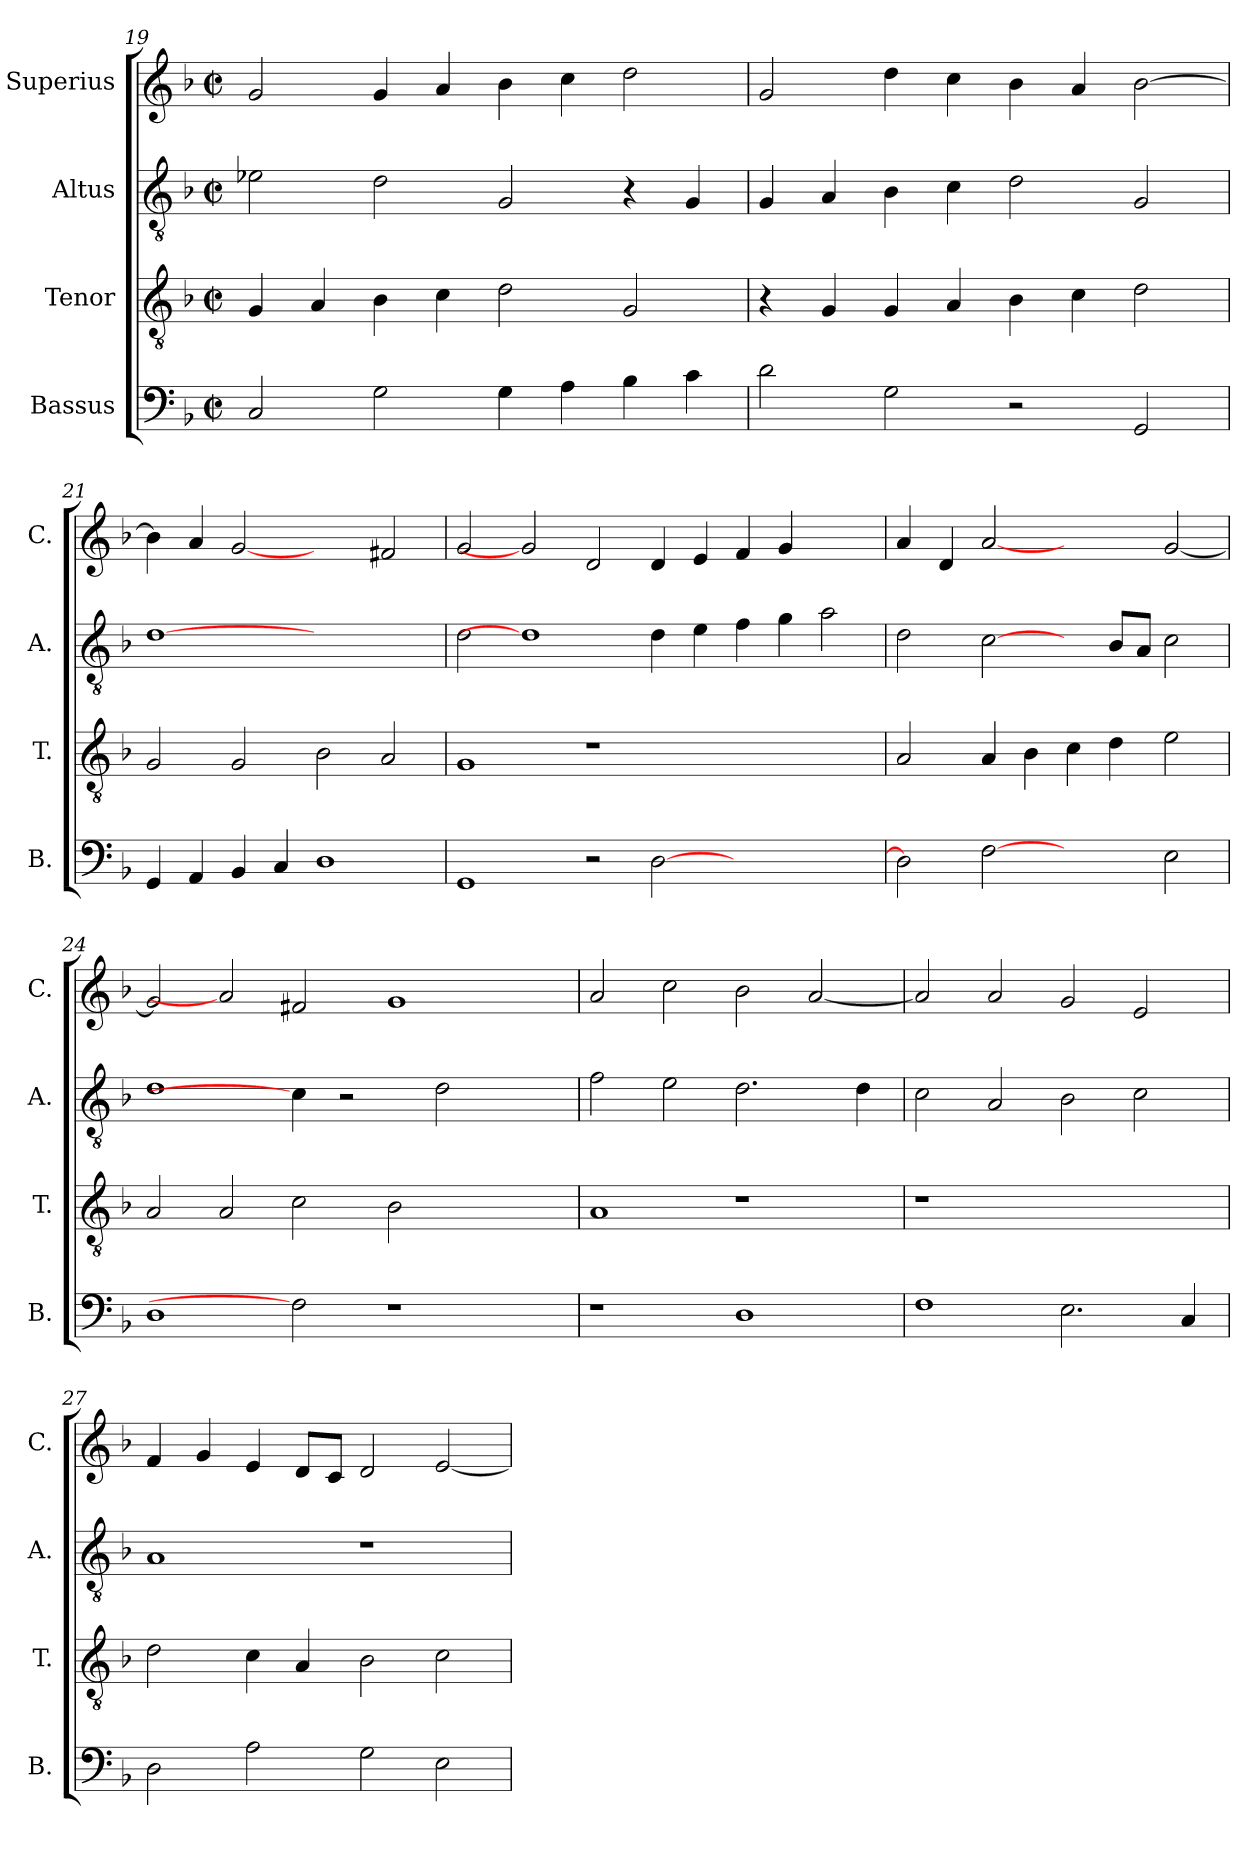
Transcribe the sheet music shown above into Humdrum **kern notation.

**kern	**kern	**kern	**kern
*part4	*part3	*part2	*part1
*staff4	*staff3	*staff2	*staff1
*I"Bassus	*I"Tenor	*I"Altus	*I"Superius
*I'B.	*I'T.	*I'A.	*I'C.
*clefF4	*clefGv2	*clefGv2	*clefG2
*	*ITrd7c12	*ITrd7c12	*
*k[b-]	*k[b-]	*k[b-]	*k[b-]
*F:	*F:	*F:	*F:
*M2/2	*M2/2	*M2/2	*M2/2
*met(c|)	*met(c|)	*met(c|)	*met(c|)
=19	=19	=19	=19
2Ci/	4GGi/	2E-Xi\	2gi/
.	4AAi/	.	.
2Gi\	4BB-i\	2Di\	4gi/
.	4Ci\	.	4ai/
4Gi\	2Di\	2GGi/	4b-i\
4Ai\	.	.	4cci\
4B-i\	2GGi/	4r	2ddi\
4ci\	.	4GGi/	.
=20	=20	=20	=20
2di\	4r	4GGi/	2gi/
.	4GGi/	4AAi/	.
2Gi\	4GGi/	4BB-i\	4ddi\
.	4AAi/	4Ci\	4cci\
2r	4BB-i\	2Di\	4b-i\
.	4Ci\	.	4ai/
2GGi/	2Di\	2GGi/	[>2b-i\
!!LO:LB:g=z
=21	=21	=21	=21
4GGi/	2GGi/	[1Di	4b-i\]
4AAi/	.	.	4ai/
4BB-i/	2GGi/	.	[2gi
4Ci/	.	.	.
1Di	2BB-i\	1ryy	2ryy
.	2AAi/	.	2f#Xi/
=22	=22	=22	=22
1GGi	1GGi	2Di\	2gi/
.	.	1Di]	2gi]
2r	1r	.	2di/
[>2Di\	.	4Di\	4di/
.	.	4Ei\	4ei/
1ryy	1ryy	4Fi\	4fi/
.	.	4Gi\	4gi/
.	.	2Ai\	2ryy
=23	=23	=23	=23
2Di\]	2AAi/	2Di\	4ai/
.	.	.	4di/
[2Fi	4AAi/	[2Ci\	[2ai
.	4BB-i\	.	.
2ryy	4Ci\	4ryy	2ryy
.	4Di\	8BB-i/L	.
.	.	8AAi/J	.
2Ei\	2Ei\	2Ci\	[<2gi/
=24	=24	=24	=24
1Di	2AAi/	1Di	2gi/]
.	2AAi/	.	2ai]
2Fi]	2Ci\	4Ci\]	2f#Xi/
.	.	2r	.
1r	2BB-i\	.	1gi
.	.	2Di\	.
.	2ryy	.	.
.	.	4ryy	.
!!LO:PB:g=z
=25	=25	=25	=25
1r	1AAi	2Fi\	2ai/
.	.	2Ei\	2cci\
1Di	1r	2.Di\	2b-i\
.	.	.	[<2ai/
.	.	4Di\	.
=26	=26	=26	=26
!	!LO:N:vis=1	!	!
1Fi	1r	2Ci\	2ai/]
.	.	2AAi/	2ai/
2.Ei\	1ryy	2BB-i\	2gi/
.	.	2Ci\	2ei/
4Ci/	.	.	.
=27	=27	=27	=27
2Di\	2Di\	1AAi	4fi/
.	.	.	4gi/
2Ai\	4Ci\	.	4ei/
.	4AAi/	.	8di/L
.	.	.	8ci/J
2Gi\	2BB-i\	1r	2di/
2Ei\	2Ci\	.	[<2ei/
=	=	=	=
*-	*-	*-	*-
